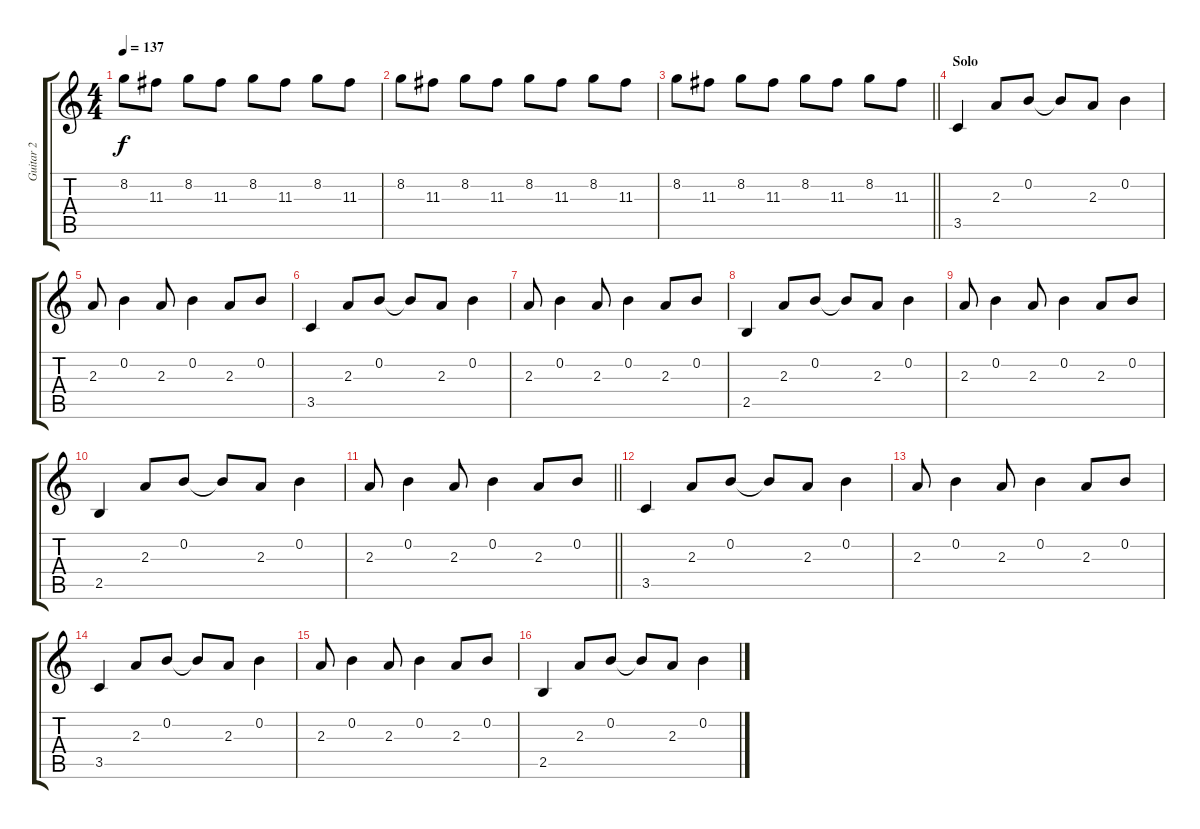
\track ("Guitar 2" "Guitar 2") {instrument overdrivenguitar}
\staff {score tabs}
\tuning (E4 B3 G3 D3 A2 E2) {hide}
\ts (4 4)
\tempo 137
\clef g2
\ks c
8.2.8{dy f} 11.3.8 8.2.8 11.3.8 8.2.8 11.3.8 8.2.8 11.3.8 |
8.2.8 11.3.8 8.2.8 11.3.8 8.2.8 11.3.8 8.2.8 11.3.8 |
\barLineRight lightlight
8.2.8 11.3.8 8.2.8 11.3.8 8.2.8 11.3.8 8.2.8 11.3.8 |
\section ("" "Solo")
3.5.4{instrument electricguitarclean} 2.3.8 0.2.8 0.2{t}.8 2.3.8 0.2.4 |
2.3.8 0.2.4 2.3.8 0.2.4 2.3.8 0.2.8 |
3.5.4 2.3.8 0.2.8 0.2{t}.8 2.3.8 0.2.4 |
2.3.8 0.2.4 2.3.8 0.2.4 2.3.8 0.2.8 |
2.5.4 2.3.8 0.2.8 0.2{t}.8 2.3.8 0.2.4 |
2.3.8 0.2.4 2.3.8 0.2.4 2.3.8 0.2.8 |
2.5.4 2.3.8 0.2.8 0.2{t}.8 2.3.8 0.2.4 |
\barLineRight lightlight
2.3.8 0.2.4 2.3.8 0.2.4 2.3.8 0.2.8 |
\section ("" "")
3.5.4 2.3.8 0.2.8 0.2{t}.8 2.3.8 0.2.4 |
2.3.8 0.2.4 2.3.8 0.2.4 2.3.8 0.2.8 |
3.5.4 2.3.8 0.2.8 0.2{t}.8 2.3.8 0.2.4 |
2.3.8 0.2.4 2.3.8 0.2.4 2.3.8 0.2.8 |
2.5.4 2.3.8 0.2.8 0.2{t}.8 2.3.8 0.2.4
